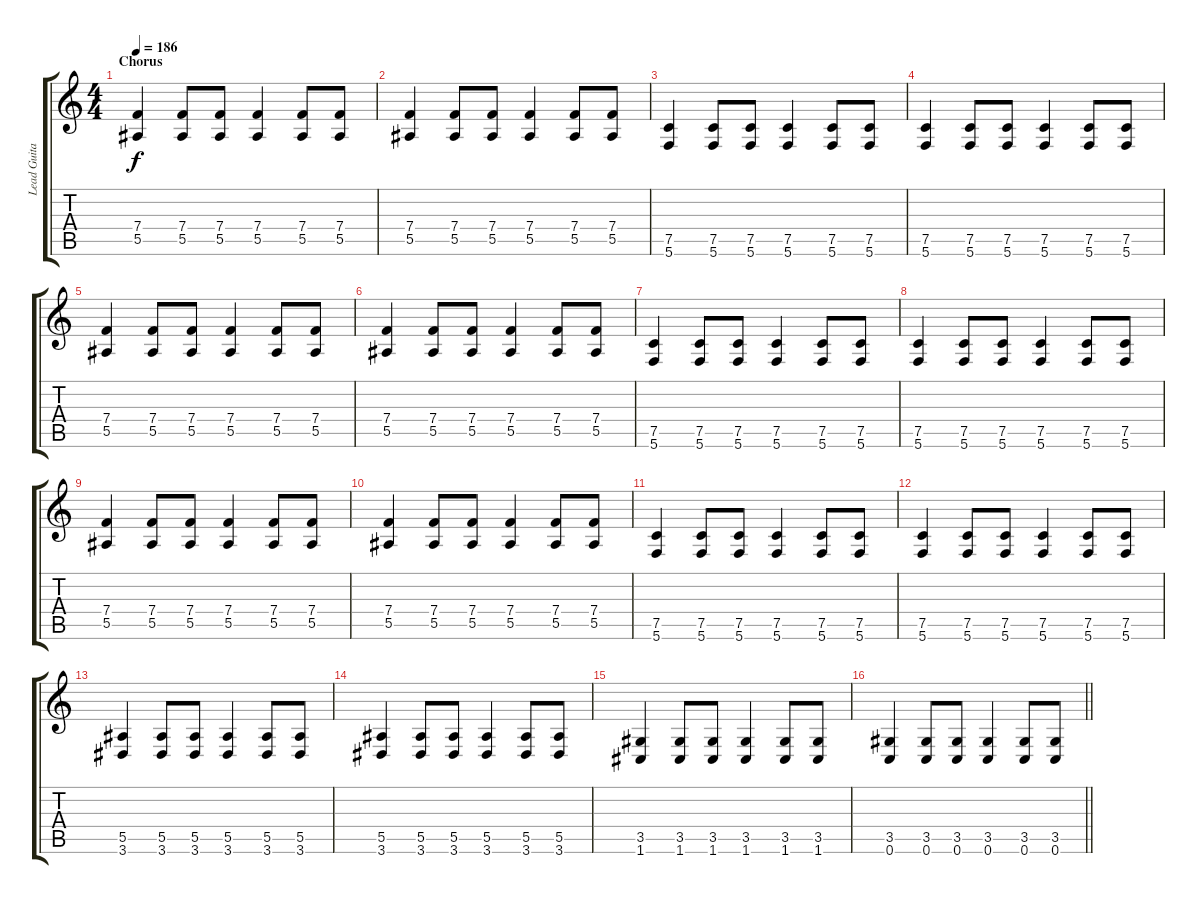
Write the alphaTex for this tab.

\track ("Lead Guitar 1" "Lead Guita") {instrument distortionguitar}
\staff {score tabs}
\tuning (C4 G3 Eb3 Bb2 F2 C2) {hide}
\ts (4 4)
\section ("" "Chorus")
\tempo 186
\clef g2
\ks c
(7.4 5.5).4{dy f} (7.4 5.5).8 (7.4 5.5).8 (7.4 5.5).4 (7.4 5.5).8 (7.4 5.5).8 |
(7.4 5.5).4 (7.4 5.5).8 (7.4 5.5).8 (7.4 5.5).4 (7.4 5.5).8 (7.4 5.5).8 |
(7.5 5.6).4 (7.5 5.6).8 (7.5 5.6).8 (7.5 5.6).4 (7.5 5.6).8 (7.5 5.6).8 |
(7.5 5.6).4 (7.5 5.6).8 (7.5 5.6).8 (7.5 5.6).4 (7.5 5.6).8 (7.5 5.6).8 |
(7.4 5.5).4 (7.4 5.5).8 (7.4 5.5).8 (7.4 5.5).4 (7.4 5.5).8 (7.4 5.5).8 |
(7.4 5.5).4 (7.4 5.5).8 (7.4 5.5).8 (7.4 5.5).4 (7.4 5.5).8 (7.4 5.5).8 |
(7.5 5.6).4 (7.5 5.6).8 (7.5 5.6).8 (7.5 5.6).4 (7.5 5.6).8 (7.5 5.6).8 |
(7.5 5.6).4 (7.5 5.6).8 (7.5 5.6).8 (7.5 5.6).4 (7.5 5.6).8 (7.5 5.6).8 |
(7.4 5.5).4 (7.4 5.5).8 (7.4 5.5).8 (7.4 5.5).4 (7.4 5.5).8 (7.4 5.5).8 |
(7.4 5.5).4 (7.4 5.5).8 (7.4 5.5).8 (7.4 5.5).4 (7.4 5.5).8 (7.4 5.5).8 |
(7.5 5.6).4 (7.5 5.6).8 (7.5 5.6).8 (7.5 5.6).4 (7.5 5.6).8 (7.5 5.6).8 |
(7.5 5.6).4 (7.5 5.6).8 (7.5 5.6).8 (7.5 5.6).4 (7.5 5.6).8 (7.5 5.6).8 |
(5.5 3.6).4 (5.5 3.6).8 (5.5 3.6).8 (5.5 3.6).4 (5.5 3.6).8 (5.5 3.6).8 |
(5.5 3.6).4 (5.5 3.6).8 (5.5 3.6).8 (5.5 3.6).4 (5.5 3.6).8 (5.5 3.6).8 |
(3.5 1.6).4 (3.5 1.6).8 (3.5 1.6).8 (3.5 1.6).4 (3.5 1.6).8 (3.5 1.6).8 |
\barLineRight lightlight
(3.5 0.6).4 (3.5 0.6).8 (3.5 0.6).8 (3.5 0.6).4 (3.5 0.6).8 (3.5 0.6).8
